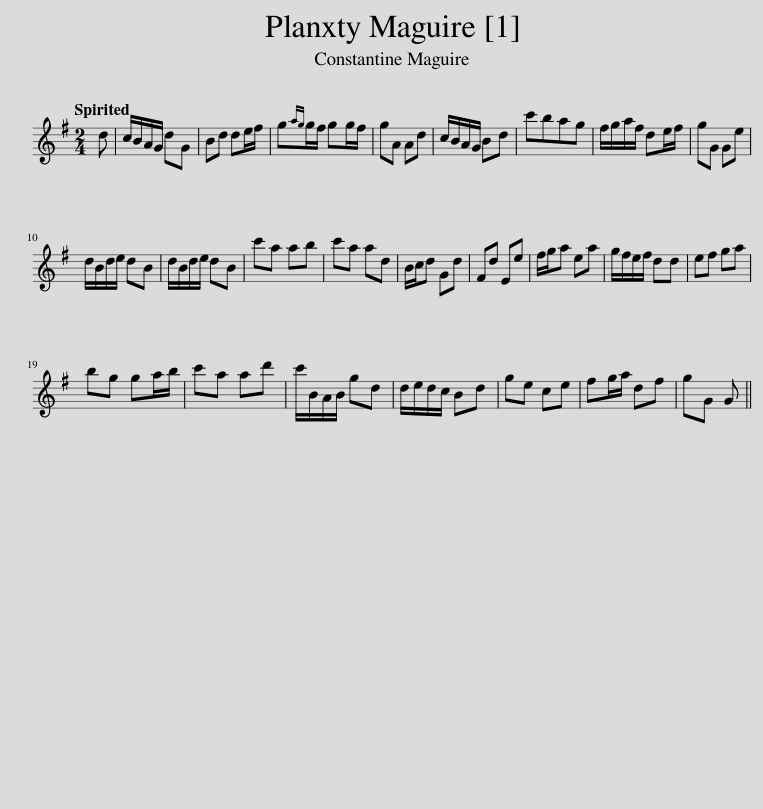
X:1
L:1/8
Q:1/4=120
M:2/4
I:linebreak $
K:G
V:1 treble
V:1
 d | c/B/A/G/ dG | Bd de/f/ | g{ag}g/f/ gg/f/ | gA Ad | %5
 c/B/A/G/ Bd | c'bag | f/g/a/f/ de/f/ | gG Ge |$ d/B/d/e/ dB | %10
 d/B/d/e/ dB | c'a ab | c'a ad | B/c/d Gd | Fd Ee | %15
 f/g/a ea | g/f/e/f/ dd | ef ga |$ bg ga/b/ | c'a ad' | %20
 c'/B/A/B/ gd | d/e/d/c/ Bd | ge ce | fg/a/ df | gG G || %25
